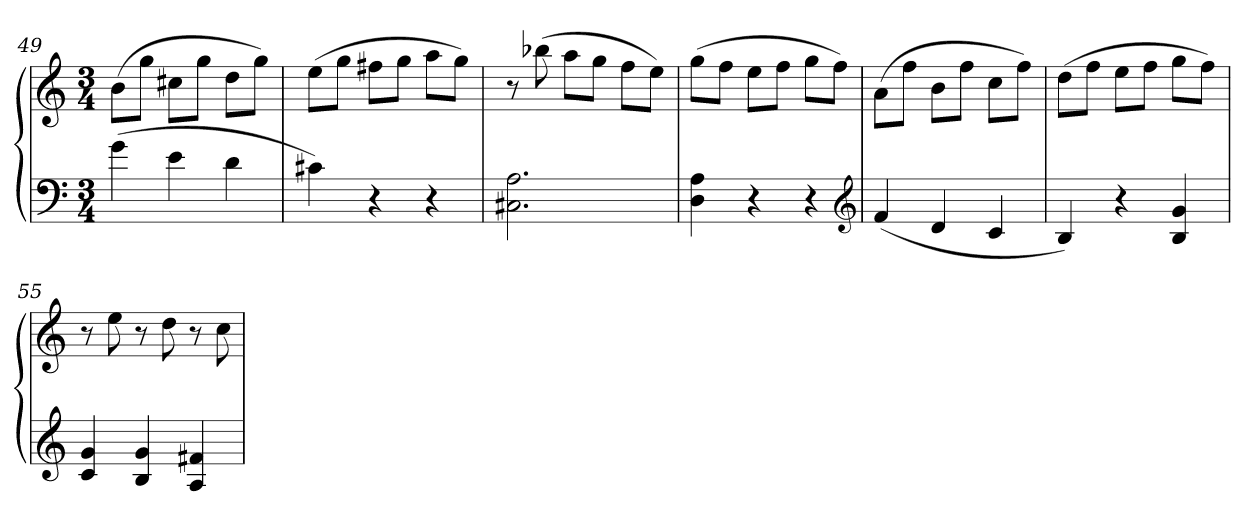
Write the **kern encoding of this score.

**kern	**kern
*part1	*part1
*staff2	*staff1
*clefF4	*clefG2
*k[]	*k[]
*C:	*C:
*M3/4	*M3/4
=49	=49
(4g	(8bL
.	8ggJ
4e	8cc#XL
.	8ggJ
4d	8ddL
.	8ggJ)
=50	=50
4c#X)	(8eeL
.	8ggJ
4r	8ff#XL
.	8ggJ
4r	8aaL
.	8ggJ)
=51	=51
2.C#X 2.A	8r
.	(8bb-X
.	8aaL
.	8ggJ
.	8ffL
.	8eeJ)
=52	=52
4D 4A	(8ggL
.	8ffJ
4r	8eeL
.	8ffJ
4r	8ggL
.	8ffJ)
*clefG2	*
=53	=53
(4f	(8aL
.	8ffJ
4d	8bL
.	8ffJ
4c	8ccL
.	8ffJ)
=54	=54
4B)	(8ddL
.	8ffJ
4r	8eeL
.	8ffJ
4B 4g	8ggL
.	8ffJ)
=55	=55
4c 4g	8r
.	8ee
4B 4g	8r
.	8dd
4A 4f#X	8r
.	8cc
=	=
*-	*-
